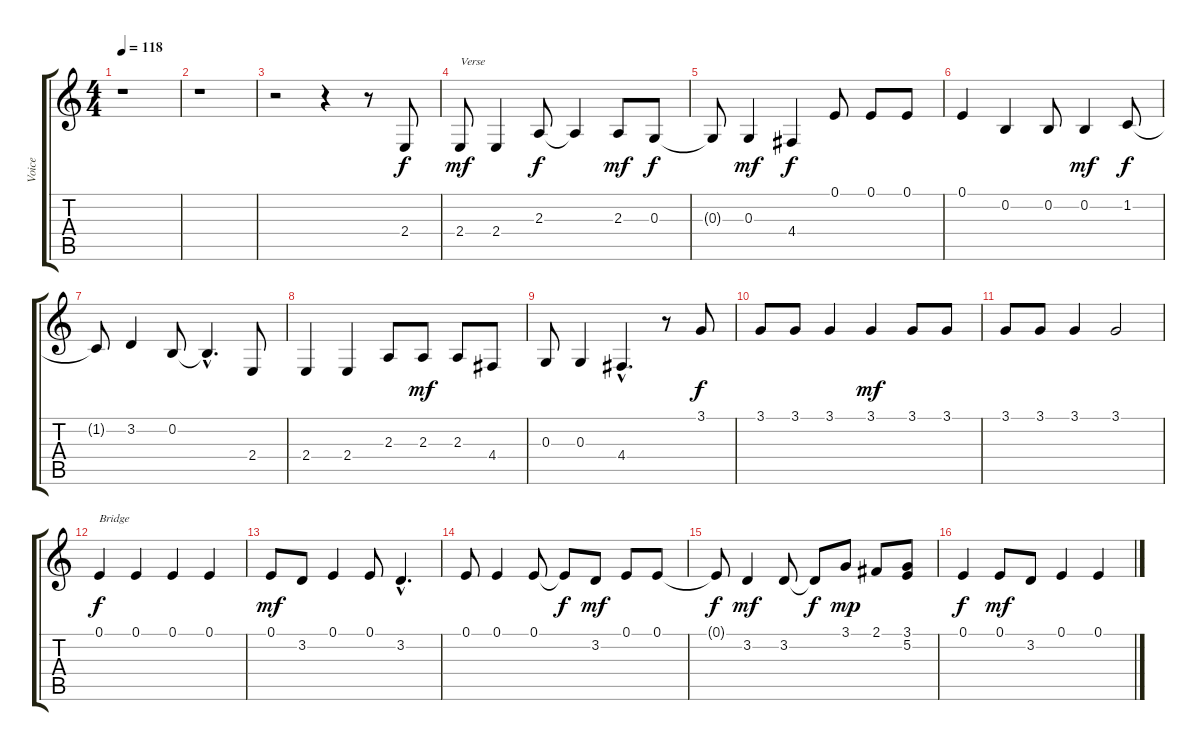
\track ("Voice" "Voice") {instrument lead6voice}
\staff {score tabs}
\tuning (E4 B3 G3 D3 A2 E2) {hide}
\ts (4 4)
\tempo 118
\clef g2
\ks c
r.1{dy f} |
r.1 |
r.2 r.4 r.8 2.4.8 |
2.4.8{txt "Verse" dy mf} 2.4.4 2.3.8{dy f} 2.3{t}.4 2.3.8{dy mf} 0.3.8{dy f} |
0.3{t}.8 0.3.4{dy mf} 4.4.4{dy f} 0.1.8 0.1.8 0.1.8 |
0.1.4 0.2.4 0.2.8 0.2.4{dy mf} 1.2.8{dy f} |
1.2{t}.8 3.2.4 0.2.8 0.2{hac t}.4{d} 2.4.8 |
2.4.4 2.4.4 2.3.8 2.3.8{dy mf} 2.3.8 4.4.8 |
0.3.8 0.3.4 4.4{hac}.4{d} r.8 3.1.8{dy f} |
3.1.8 3.1.8 3.1.4 3.1.4{dy mf} 3.1.8 3.1.8 |
3.1.8 3.1.8 3.1.4 3.1.2 |
0.1.4{txt "Bridge" dy f} 0.1.4 0.1.4 0.1.4 |
0.1.8{dy mf} 3.2.8 0.1.4 0.1.8 3.2{hac}.4{d} |
0.1.8 0.1.4 0.1.8 0.1{t}.8{dy f} 3.2.8{dy mf} 0.1.8 0.1.8 |
0.1{t}.8{dy f} 3.2.4{dy mf} 3.2.8 3.2{t}.8{dy f} 3.1.8{dy mp} 2.1.8 (3.1 5.2).8 |
0.1.4{dy f} 0.1.8{dy mf} 3.2.8 0.1.4 0.1.4
